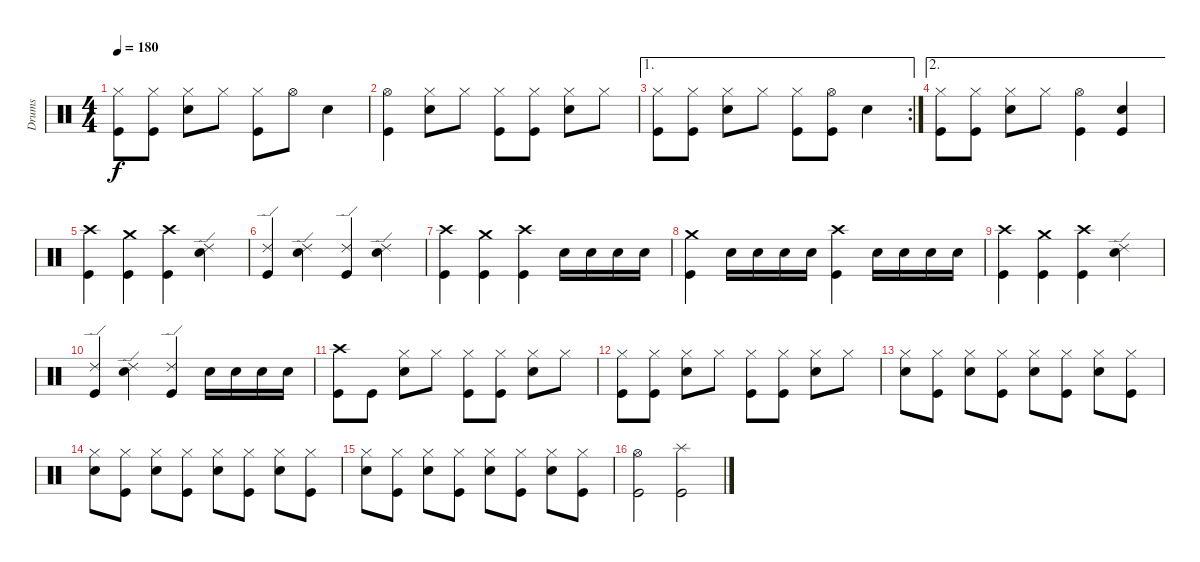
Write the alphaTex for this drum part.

\track ("Drums" "Drums") {instrument percussion}
\staff {score}
\articulation defaults
\ts (4 4)
\tempo 180
\clef neutral
\ks c
("Hi-Hat (closed)" "Kick (hit)").8{dy f} ("Hi-Hat (closed)" "Kick (hit)").8 ("Hi-Hat (closed)" "Snare (hit) 2").8 "Hi-Hat (closed)".8 ("Hi-Hat (closed)" "Kick (hit)").8 "Hi-Hat (open)".8 "Snare (hit) 2".4 |
("Hi-Hat (open)" "Kick (hit)").4 ("Hi-Hat (closed)" "Snare (hit) 2").8 "Hi-Hat (closed)".8 ("Hi-Hat (closed)" "Kick (hit)").8 ("Hi-Hat (closed)" "Kick (hit)").8 ("Hi-Hat (closed)" "Snare (hit) 2").8 "Hi-Hat (closed)".8 |
\ae 1
\rc 2
("Hi-Hat (closed)" "Kick (hit)").8 ("Hi-Hat (closed)" "Kick (hit)").8 ("Hi-Hat (closed)" "Snare (hit) 2").8 "Hi-Hat (closed)".8 ("Hi-Hat (closed)" "Kick (hit)").8 ("Hi-Hat (open)" "Kick (hit)").8 "Snare (hit) 2".4 |
\ae 2
("Hi-Hat (closed)" "Kick (hit)").8 ("Hi-Hat (closed)" "Kick (hit)").8 ("Hi-Hat (closed)" "Snare (hit) 2").8 "Hi-Hat (closed)".8 ("Hi-Hat (open)" "Kick (hit)").4 ("Snare (hit) 2" "Kick (hit)").4 |
("Crash high (hit)" "Kick (hit)").4 ("Crash medium (hit)" "Kick (hit)").4 ("Crash high (hit)" "Kick (hit)").4 ("Ride (edge) 2" "Snare (hit) 2").4 |
("Ride (edge) 2" "Kick (hit)").4 ("Ride (edge) 2" "Snare (hit) 2").4 ("Ride (edge) 2" "Kick (hit)").4 ("Ride (edge) 2" "Snare (hit) 2").4 |
("Crash high (hit)" "Kick (hit)").4 ("Crash medium (hit)" "Kick (hit)").4 ("Crash high (hit)" "Kick (hit)").4 "Snare (hit) 2".16 "Snare (hit) 2".16 "Snare (hit) 2".16 "Snare (hit) 2".16 |
("Crash medium (hit)" "Kick (hit)").4 "Snare (hit) 2".16 "Snare (hit) 2".16 "Snare (hit) 2".16 "Snare (hit) 2".16 ("Crash high (hit)" "Kick (hit)").4 "Snare (hit) 2".16 "Snare (hit) 2".16 "Snare (hit) 2".16 "Snare (hit) 2".16 |
("Crash high (hit)" "Kick (hit)").4 ("Crash medium (hit)" "Kick (hit)").4 ("Crash high (hit)" "Kick (hit)").4 ("Ride (edge) 2" "Snare (hit) 2").4 |
("Ride (edge) 2" "Kick (hit)").4 ("Ride (edge) 2" "Snare (hit) 2").4 ("Ride (edge) 2" "Kick (hit)").4 "Snare (hit) 2".16 "Snare (hit) 2".16 "Snare (hit) 2".16 "Snare (hit) 2".16 |
("Crash high (hit)" "Kick (hit)").8 "Kick (hit)".8 ("Hi-Hat (closed)" "Snare (hit) 2").8 "Hi-Hat (closed)".8 ("Hi-Hat (closed)" "Kick (hit)").8 ("Hi-Hat (closed)" "Kick (hit)").8 ("Hi-Hat (closed)" "Snare (hit) 2").8 "Hi-Hat (closed)".8 |
("Hi-Hat (closed)" "Kick (hit)").8 ("Hi-Hat (closed)" "Kick (hit)").8 ("Hi-Hat (closed)" "Snare (hit) 2").8 "Hi-Hat (closed)".8 ("Hi-Hat (closed)" "Kick (hit)").8 ("Hi-Hat (closed)" "Kick (hit)").8 ("Hi-Hat (closed)" "Snare (hit) 2").8 "Hi-Hat (closed)".8 |
("Hi-Hat (closed)" "Snare (hit) 2").8 ("Hi-Hat (closed)" "Kick (hit)").8 ("Hi-Hat (closed)" "Snare (hit) 2").8 ("Hi-Hat (closed)" "Kick (hit)").8 ("Hi-Hat (closed)" "Snare (hit) 2").8 ("Hi-Hat (closed)" "Kick (hit)").8 ("Hi-Hat (closed)" "Snare (hit) 2").8 ("Hi-Hat (closed)" "Kick (hit)").8 |
("Hi-Hat (closed)" "Snare (hit) 2").8 ("Hi-Hat (closed)" "Kick (hit)").8 ("Hi-Hat (closed)" "Snare (hit) 2").8 ("Hi-Hat (closed)" "Kick (hit)").8 ("Hi-Hat (closed)" "Snare (hit) 2").8 ("Hi-Hat (closed)" "Kick (hit)").8 ("Hi-Hat (closed)" "Snare (hit) 2").8 ("Hi-Hat (closed)" "Kick (hit)").8 |
("Hi-Hat (closed)" "Snare (hit) 2").8 ("Hi-Hat (closed)" "Kick (hit)").8 ("Hi-Hat (closed)" "Snare (hit) 2").8 ("Hi-Hat (closed)" "Kick (hit)").8 ("Hi-Hat (closed)" "Snare (hit) 2").8 ("Hi-Hat (closed)" "Kick (hit)").8 ("Hi-Hat (closed)" "Snare (hit) 2").8 ("Hi-Hat (closed)" "Kick (hit)").8 |
("Hi-Hat (open)" "Kick (hit)").2 ("Splash (hit)" "Kick (hit)").2
